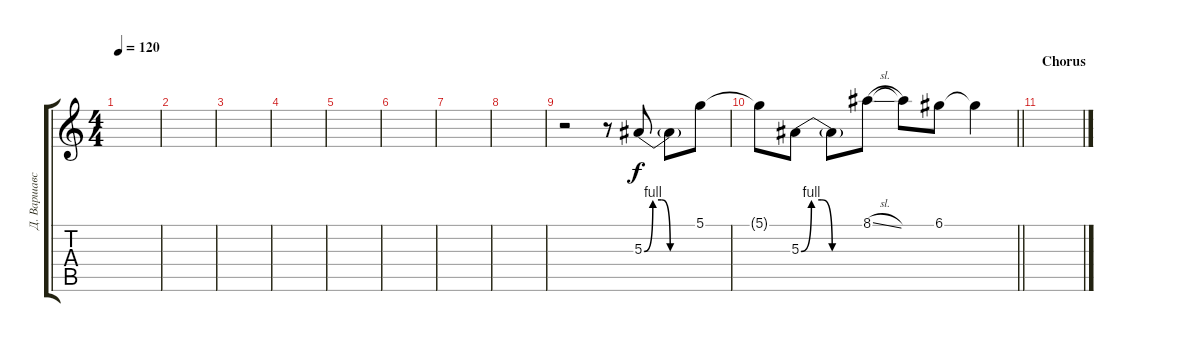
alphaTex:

\track ("Д. Варшавский" "Д. Варшавс") {instrument distortionguitar}
\staff {score tabs}
\tuning (D4 A3 F3 C3 G2 C2) {hide}
\ts (4 4)
\tempo 120
\clef g2
\ks c
|
|
|
|
|
|
|
|
r.2 r.8 5.3{be (custom 0 0 10 4 20 4 30 0 60 0)}.8 5.3{t}.8 5.1.8 |
\barLineRight lightlight
5.1{t}.8 5.3{be (custom 0 0 10 4 20 4 30 0 60 0)}.8 5.3{t}.8 8.1{sl}.8 8.1{t}.8 6.1.8 6.1{t}.4 |
\section ("" "Chorus")
